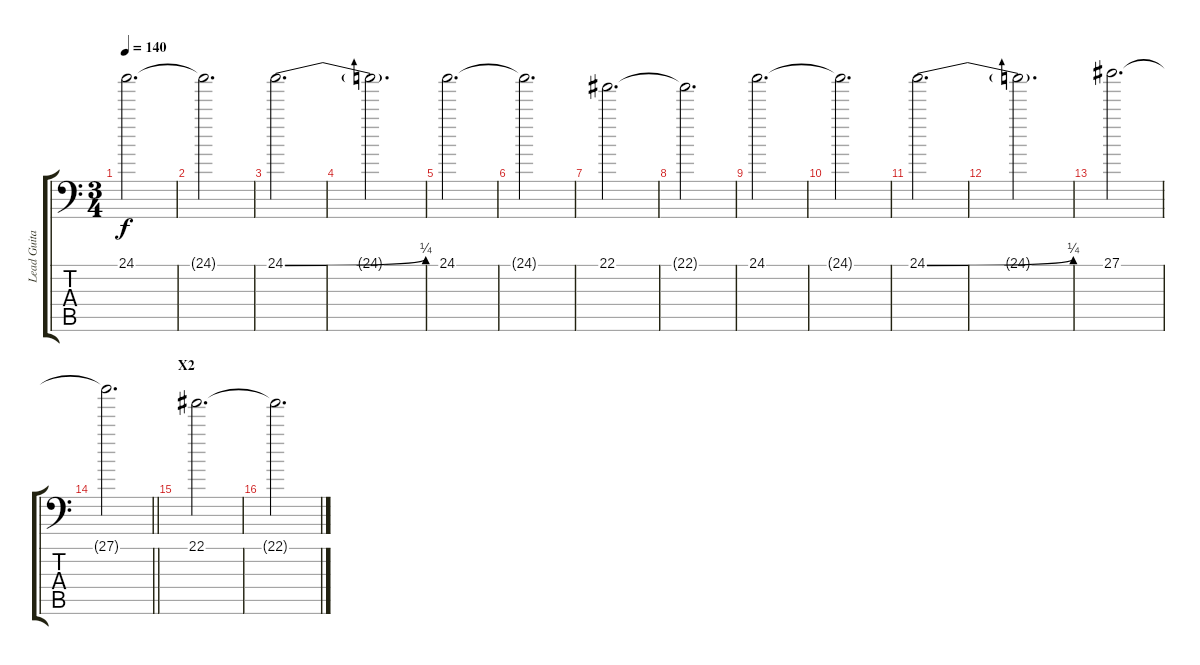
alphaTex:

\track ("Lead Guitar" "Lead Guita") {instrument distortionguitar}
\staff {score tabs}
\tuning (C4 G3 Eb3 Bb2 F2 Bb1) {hide}
\ts (3 4)
\tempo 140
\clef f4
\ks c
24.1.2{d dy f} |
24.1{t}.2{d} |
24.1{be (bend 0 0 60 1)}.2{d} |
24.1{t}.2{d} |
24.1.2{d} |
24.1{t}.2{d} |
22.1.2{d} |
22.1{t}.2{d} |
24.1.2{d} |
24.1{t}.2{d} |
24.1{be (bend 0 0 60 1)}.2{d} |
24.1{t}.2{d} |
27.1.2{d} |
\barLineRight lightlight
27.1{t}.2{d} |
\section ("" "X2")
22.1.2{d} |
22.1{t}.2{d}
